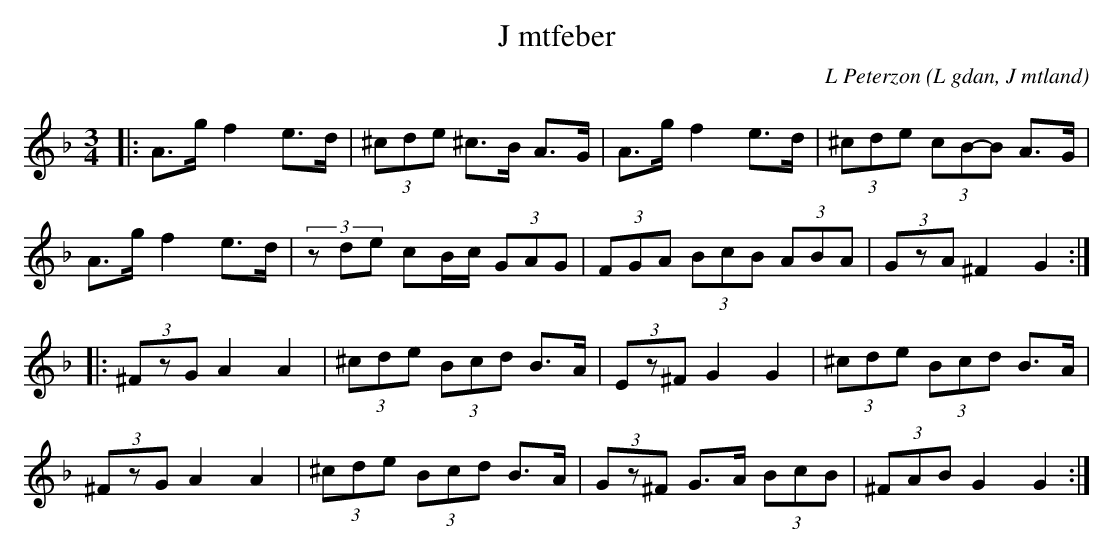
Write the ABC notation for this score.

X:1
T:J mtfeber
C: L Peterzon
O:L gdan, J mtland
M:3/4
L:1/8
K:Dm
|: A>g f2 e>d|(3^cde ^c>B A>G|A>g f2 e>d|(3^cde (3cB-B A>G|
A>g f2 e>d|(3zde cB/c/ (3GAG|(3FGA (3BcB (3ABA|(3GzA ^F2 G2:|
|:(3^FzG A2 A2|(3^cde (3Bcd B>A|(3Ez^F G2 G2|(3^cde (3Bcd B>A|
(3^FzG A2 A2|(3^cde (3Bcd B>A| (3Gz^F G>A (3BcB|(3^FAB G2 G2:|
